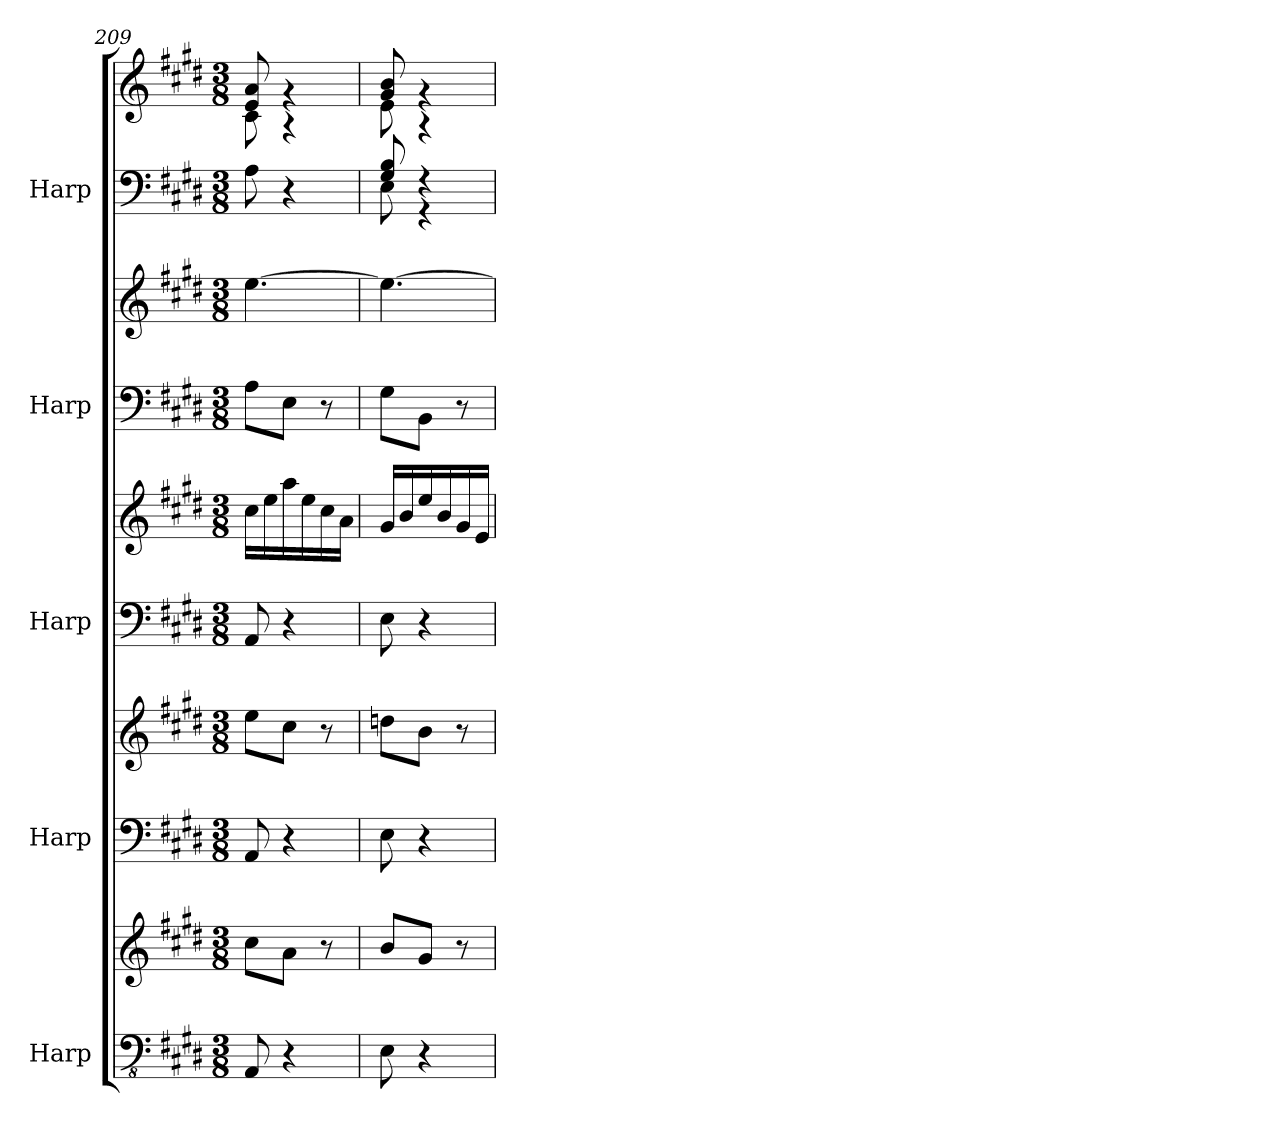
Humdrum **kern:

**kern	**kern	**kern	**kern	**kern	**kern	**kern	**kern	**kern	**kern
*part5	*part5	*part4	*part4	*part3	*part3	*part2	*part2	*part1	*part1
*staff10	*staff9	*staff8	*staff7	*staff6	*staff5	*staff4	*staff3	*staff2	*staff1
*I"Harp	*	*I"Harp	*	*I"Harp	*	*I"Harp	*	*I"Harp	*
*I'Hp	*	*I'Hp	*	*I'Hp	*	*I'Hp	*	*I'Hp	*
*clefFv4	*clefG2	*clefF4	*clefG2	*clefF4	*clefG2	*clefF4	*clefG2	*clefF4	*clefG2
*k[f#c#g#d#]	*k[f#c#g#d#]	*k[f#c#g#d#]	*k[f#c#g#d#]	*k[f#c#g#d#]	*k[f#c#g#d#]	*k[f#c#g#d#]	*k[f#c#g#d#]	*k[f#c#g#d#]	*k[f#c#g#d#]
*M3/8	*M3/8	*M3/8	*M3/8	*M3/8	*M3/8	*M3/8	*M3/8	*M3/8	*M3/8
=209	=209	=209	=209	=209	=209	=209	=209	=209	=209
*	*	*	*	*	*	*	*	*	*^
8AAA/	8cc#\L	8AA/	8ee\L	8AA/	16cc#\LL	8A\L	[4.ee\	8A\	8e/ 8a/	8c#\
.	.	.	.	.	16ee\	.	.	.	.	.
4r	8a\J	4r	8cc#\J	4r	16aa\	8E\J	.	4r	4rg	4rA
.	.	.	.	.	16ee\	.	.	.	.	.
.	8r	.	8r	.	16cc#\	8r	.	.	.	.
.	.	.	.	.	16a\JJ	.	.	.	.	.
!!LO:PB:g=z	!!
=210	=210	=210	=210	=210	=210	=210	=210	=210	=210	=210
*	*	*	*	*	*	*	*	*^	*	*
8EE\	8b/L	8E\	8ddn\L	8E\	16g#/LL	8G#\L	4.ee\_	8G#/ 8B/	8E\	8g#/ 8b/	8e\
.	.	.	.	.	16b/	.	.	.	.	.	.
4r	8g#/J	4r	8b\J	4r	16ee/	8BB\J	.	4rF	4r	4rg	4rA
.	.	.	.	.	16b/	.	.	.	.	.	.
.	8r	.	8r	.	16g#/	8r	.	.	.	.	.
.	.	.	.	.	16e/JJ	.	.	.	.	.	.
*	*	*	*	*	*	*	*	*v	*v	*	*
*	*	*	*	*	*	*	*	*	*v	*v
=	=	=	=	=	=	=	=	=	=
*-	*-	*-	*-	*-	*-	*-	*-	*-	*-
